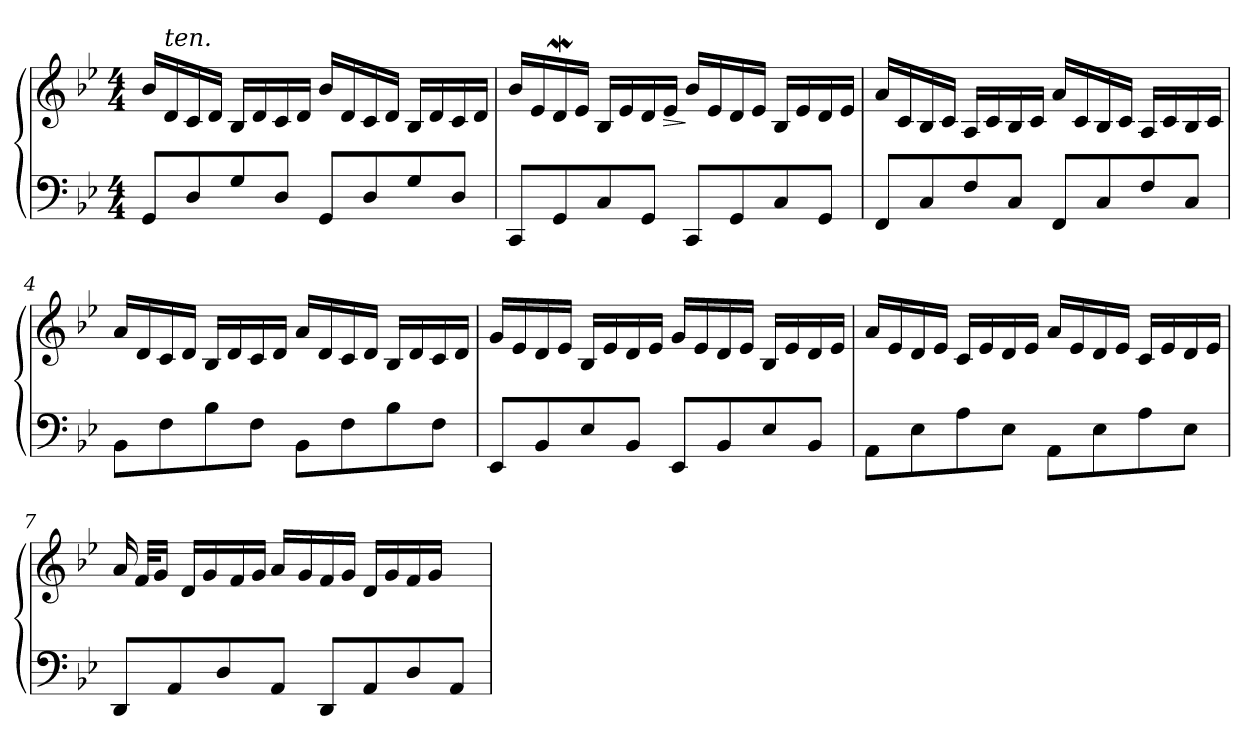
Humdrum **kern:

**kern	**kern	**dynam
*part1	*part1	*part1
*staff2	*staff1	*staff1/2
*clefF4	*clefG2	*
*k[b-e-]	*k[b-e-]	*
*M4/4	*M4/4	*
*MM80	*MM80	*
=1	=1	=1
8GG/L	16b-/LL	.
.	16d~~/	.
8D/	16c/	.
.	16d/JJ	.
8G/	16B-/LL	.
.	16d/	.
8D/J	16c/	.
.	16d/JJ	.
8GG/L	16b-/LL	.
.	16d/	.
8D/	16c/	.
.	16d/JJ	.
8G/	16B-/LL	.
.	16d/	.
8D/J	16c/	.
.	16d/JJ	.
=2	=2	=2
8CC/L	16b-/LL	.
.	16e-/	.
8GG/	16dW/	.
.	16e-/JJ	.
8C/	16B-/LL	.
.	16e-/	.
8GG/J	16d/	.
!	!	!LO:HP:b
.	16e-/JJ	>
8CC/L	16b-/LL	]
.	16e-/	.
8GG/	16d/	.
.	16e-/JJ	.
8C/	16B-/LL	.
.	16e-/	.
8GG/J	16d/	.
.	16e-/JJ	.
!!LO:LB:g=z
=3	=3	=3
8FF/L	16a/LL	.
.	16c/	.
8C/	16B-/	.
.	16c/JJ	.
8F/	16A/LL	.
.	16c/	.
8C/J	16B-/	.
.	16c/JJ	.
8FF/L	16a/LL	.
.	16c/	.
8C/	16B-/	.
.	16c/JJ	.
8F/	16A/LL	.
.	16c/	.
8C/J	16B-/	.
.	16c/JJ	.
!!LO:LB:g=z
=4	=4	=4
8BB-\L	16a/LL	.
.	16d/	.
8F\	16c/	.
.	16d/JJ	.
8B-\	16B-/LL	.
.	16d/	.
8F\J	16c/	.
.	16d/JJ	.
8BB-\L	16a/LL	.
.	16d/	.
8F\	16c/	.
.	16d/JJ	.
8B-\	16B-/LL	.
.	16d/	.
8F\J	16c/	.
.	16d/JJ	.
=5	=5	=5
8EE-/L	16g/LL	.
.	16e-/	.
8BB-/	16d/	.
.	16e-/JJ	.
8E-/	16B-/LL	.
.	16e-/	.
8BB-/J	16d/	.
.	16e-/JJ	.
8EE-/L	16g/LL	.
.	16e-/	.
8BB-/	16d/	.
.	16e-/JJ	.
8E-/	16B-/LL	.
.	16e-/	.
8BB-/J	16d/	.
.	16e-/JJ	.
!!LO:LB:g=z
=6	=6	=6
8AA\L	16a/LL	.
.	16e-/	.
8E-\	16d/	.
.	16e-/JJ	.
8A\	16c/LL	.
.	16e-/	.
8E-\J	16d/	.
.	16e-/JJ	.
8AA\L	16a/LL	.
.	16e-/	.
8E-\	16d/	.
.	16e-/JJ	.
8A\	16c/LL	.
.	16e-/	.
8E-\J	16d/	.
.	16e-/JJ	.
!!LO:LB:g=z
=7	=7	=7
*	*^	*
8DD/L	16a/	4.ryy	.
.	32f:/KLL	.	.
.	16g/JJ	.	.
8AA/	.	.	.
.	16d/LL	.	.
.	16g/	.	.
8D/	.	.	.
.	16f/	.	.
.	16g/JJ	.	.
8AA/J	.	16a/LL	.
.	2ryy	.	.
.	.	16g/	.
8DD/L	.	16f/	.
.	.	16g/JJ	.
8AA/	.	16d/LL	.
.	.	16g/	.
8D/	.	16f/	.
.	.	16g/JJ	.
8AA/J	.	8ryy	.
.	16.ryy	.	.
*	*v	*v	*
=	=	=
*-	*-	*-
